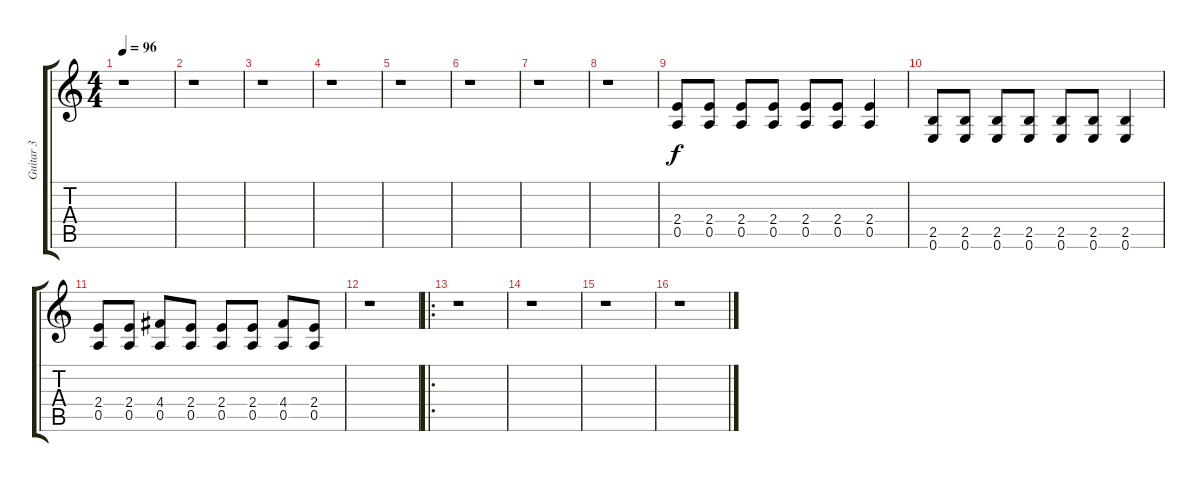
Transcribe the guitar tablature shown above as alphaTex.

\track ("Guitar 3" "Guitar 3") {instrument overdrivenguitar}
\staff {score tabs}
\tuning (E4 B3 G3 D3 A2 E2) {hide}
\ts (4 4)
\tempo 96
\clef g2
\ks c
r.1{dy f instrument overdrivenguitar} |
r.1 |
r.1 |
r.1 |
r.1 |
r.1 |
r.1 |
r.1 |
(2.4 0.5).8 (2.4 0.5).8 (2.4 0.5).8 (2.4 0.5).8 (2.4 0.5).8 (2.4 0.5).8 (2.4 0.5).4 |
(2.5 0.6).8 (2.5 0.6).8 (2.5 0.6).8 (2.5 0.6).8 (2.5 0.6).8 (2.5 0.6).8 (2.5 0.6).4 |
(2.4 0.5).8 (2.4 0.5).8 (4.4 0.5).8 (2.4 0.5).8 (2.4 0.5).8 (2.4 0.5).8 (4.4 0.5).8 (2.4 0.5).8 |
r.1 |
\ro
r.1 |
r.1 |
r.1 |
r.1
